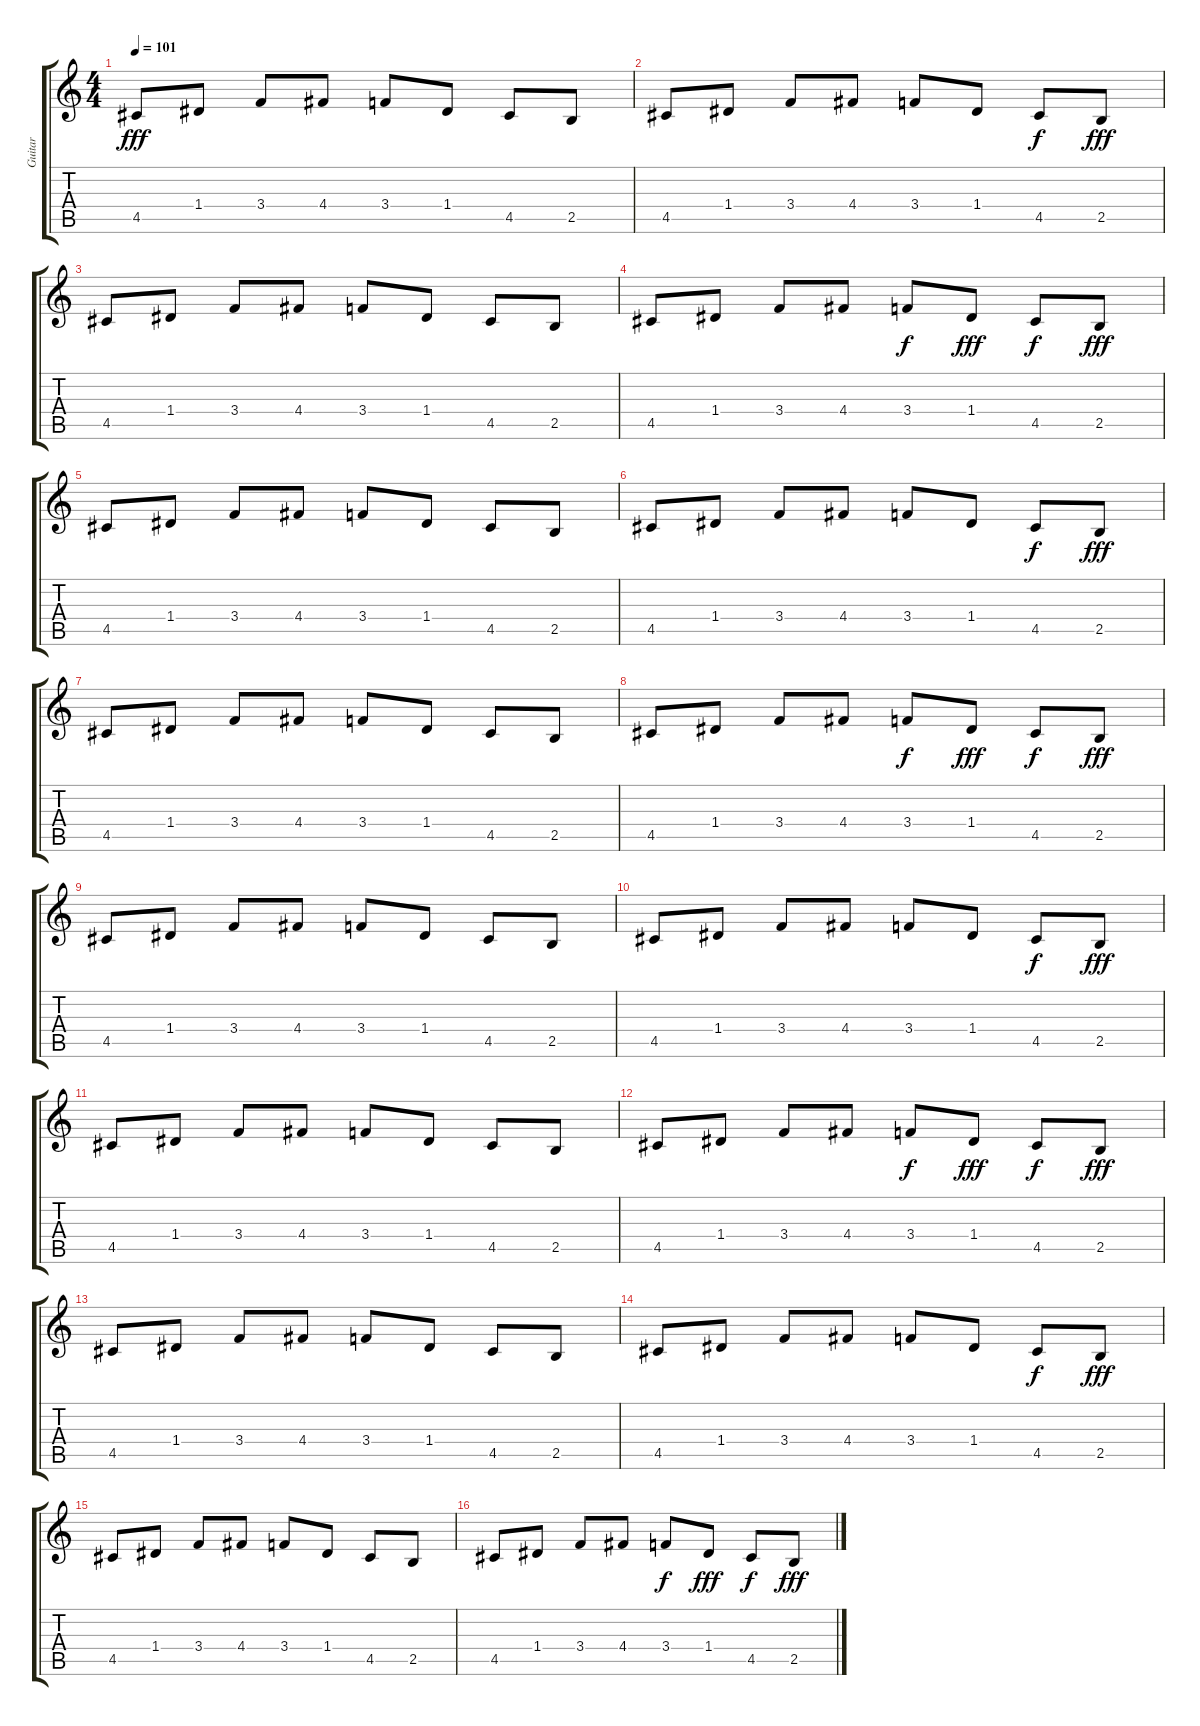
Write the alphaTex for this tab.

\track ("Guitar" "Guitar") {instrument acousticguitarsteel}
\staff {score tabs}
\tuning (E4 B3 G3 D3 A2 E2) {hide}
\ts (4 4)
\tempo 101
\clef g2
\ks c
4.5.8{dy fff volume 10} 1.4.8 3.4.8 4.4.8 3.4.8 1.4.8 4.5.8 2.5.8 |
4.5.8 1.4.8 3.4.8 4.4.8 3.4.8 1.4.8 4.5.8{dy f} 2.5.8{dy fff} |
4.5.8 1.4.8 3.4.8 4.4.8 3.4.8 1.4.8 4.5.8 2.5.8 |
4.5.8 1.4.8 3.4.8 4.4.8 3.4.8{dy f} 1.4.8{dy fff} 4.5.8{dy f} 2.5.8{dy fff} |
4.5.8 1.4.8 3.4.8 4.4.8 3.4.8 1.4.8 4.5.8 2.5.8 |
4.5.8 1.4.8 3.4.8 4.4.8 3.4.8 1.4.8 4.5.8{dy f} 2.5.8{dy fff} |
4.5.8 1.4.8 3.4.8 4.4.8 3.4.8 1.4.8 4.5.8 2.5.8 |
4.5.8 1.4.8 3.4.8 4.4.8 3.4.8{dy f} 1.4.8{dy fff} 4.5.8{dy f} 2.5.8{dy fff} |
4.5.8{volume 10} 1.4.8 3.4.8 4.4.8 3.4.8{volume 9} 1.4.8 4.5.8 2.5.8 |
4.5.8{volume 8} 1.4.8 3.4.8 4.4.8{volume 8} 3.4.8 1.4.8 4.5.8{dy f} 2.5.8{dy fff volume 8} |
4.5.8 1.4.8 3.4.8{volume 7} 4.4.8 3.4.8 1.4.8 4.5.8{volume 6} 2.5.8 |
4.5.8 1.4.8 3.4.8{volume 6} 4.4.8 3.4.8{dy f} 1.4.8{dy fff volume 6} 4.5.8{dy f} 2.5.8{dy fff} |
4.5.8 1.4.8{volume 5} 3.4.8 4.4.8 3.4.8{volume 4} 1.4.8 4.5.8 2.5.8 |
4.5.8{volume 4} 1.4.8 3.4.8 4.4.8 3.4.8{volume 4} 1.4.8 4.5.8{dy f} 2.5.8{dy fff volume 3} |
4.5.8 1.4.8 3.4.8 4.4.8{volume 2} 3.4.8 1.4.8 4.5.8{volume 2} 2.5.8 |
4.5.8 1.4.8 3.4.8{volume 2} 4.4.8 3.4.8{dy f} 1.4.8{dy fff} 4.5.8{dy f volume 1} 2.5.8{dy fff}
